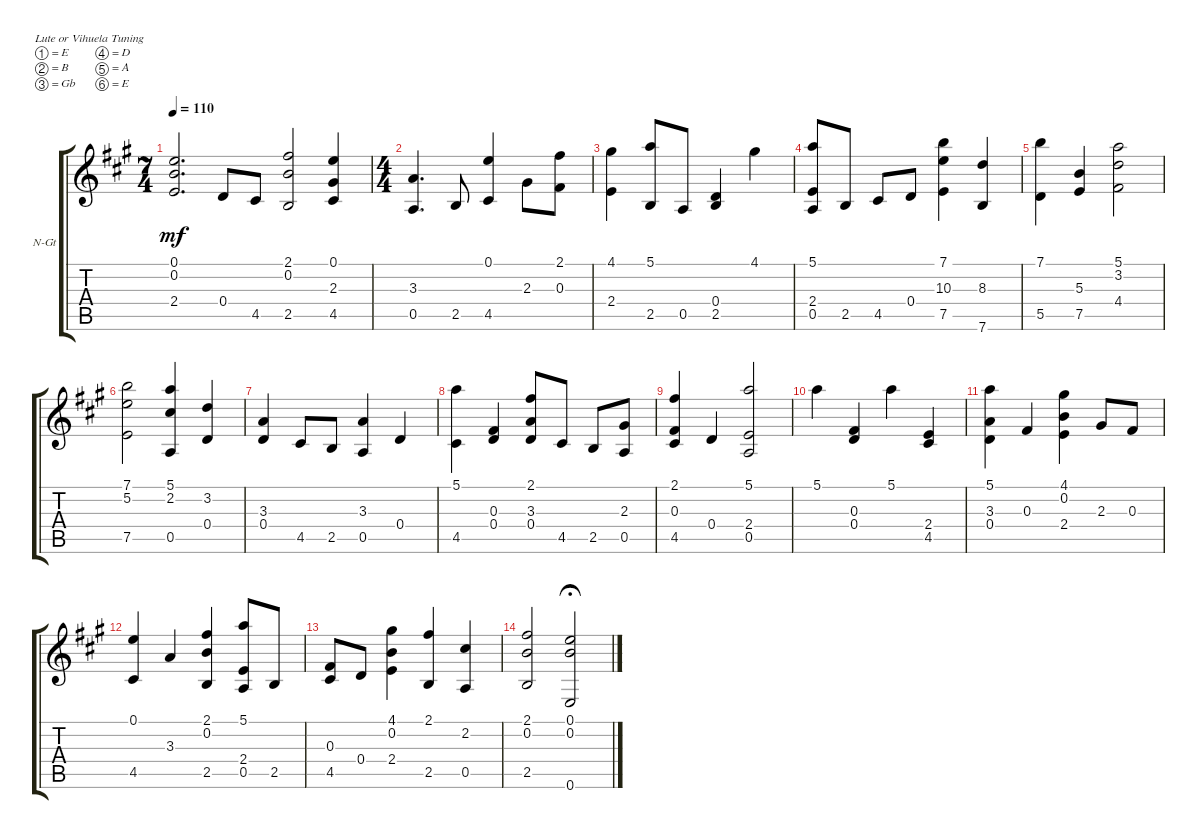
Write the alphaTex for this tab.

\defaultSystemsLayout 4
\bracketExtendMode groupsimilarinstruments
\firstSystemTrackNameOrientation horizontal
\otherSystemsTrackNameOrientation horizontal
\track ("Nylon Guitar" "N-Gt") {instrument acousticguitarnylon}
\staff {score tabs}
\tuning (E4 B3 Gb3 D3 A2 E2)
\ts (7 4)
\tempo 110
\clef g2
\ks a
(0.1 0.2 2.4).2{d dy mf instrument acousticguitarnylon} 0.4.8 4.5.8 (2.5 0.2 2.1).2 (0.1 2.3 4.5).4 |
\ts (4 4)
(0.5 3.3).4{d} 2.5.8 (4.5 0.1).4 2.3.8 (0.3 2.1).8 |
(4.1 2.4).4 (5.1 2.5).8 0.5.8 (2.5 0.4).4 4.1.4 |
(5.1 2.4 0.5).8 2.5.8 4.5.8 0.4.8 (7.5 10.3 7.1).4 (8.3 7.6).4 |
(5.5 7.1).4 (5.3 7.5).4 (4.4 3.2 5.1).2 |
(7.1 5.2 7.5).2 (5.1 2.2 0.5).4 (3.2 0.4).4 |
(0.4 3.3).4 4.5.8 2.5.8 (3.3 0.5).4 0.4.4 |
(4.5 5.1).4 (0.3 0.4).4 (2.1 3.3 0.4).8 4.5.8 2.5.8 (0.5 2.3).8 |
(0.3 4.5 2.1).4 0.4.4 (2.4 0.5 5.1).2 |
5.1.4 (0.3 0.4).4 5.1.4 (2.4 4.5).4 |
(5.1 3.3 0.4).4 0.3.4 (2.4 0.2 4.1).4 2.3.8 0.3.8 |
(0.1 4.5).4 3.3.4 (2.1 0.2 2.5).4 (0.5 2.4 5.1).8 2.5.8 |
(4.5 0.3).8 0.4.8 (2.4 0.2 4.1).4 (2.1 2.5).4 (0.5 2.2).4 |
(2.1 0.2 2.5).2 (0.6 0.2 0.1).2{fermata (medium 0.5)}
